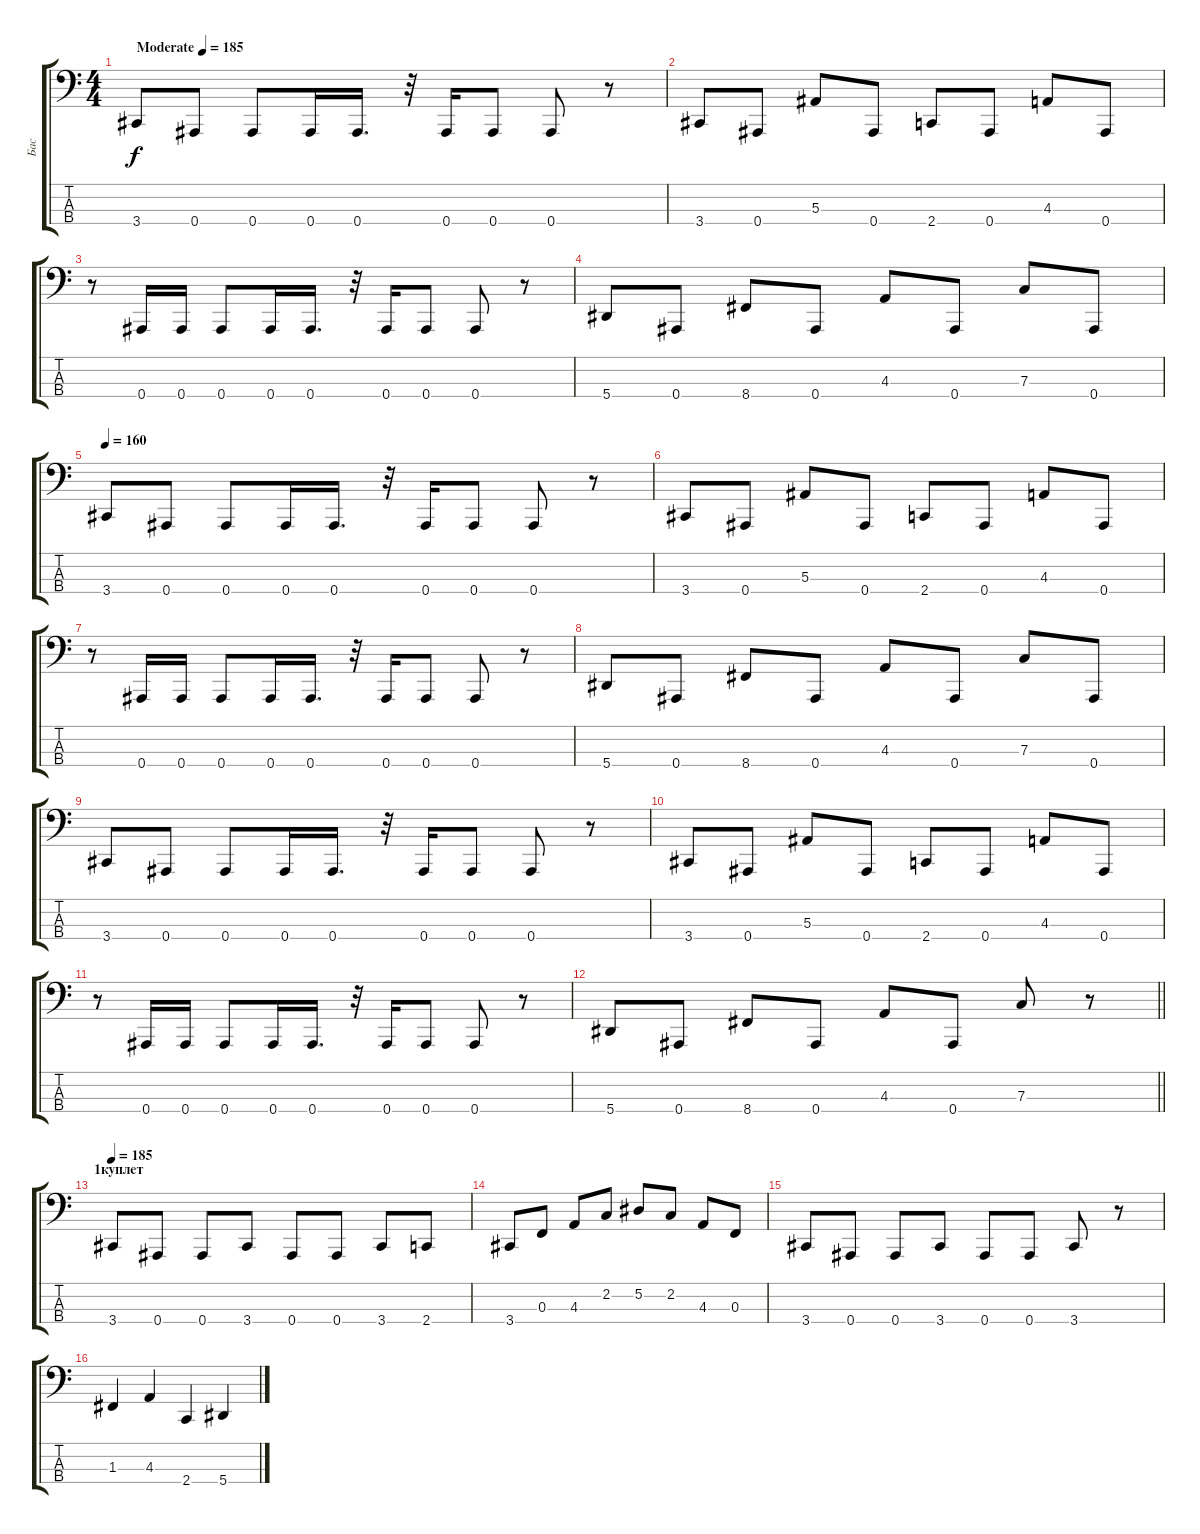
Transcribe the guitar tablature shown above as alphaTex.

\track ("Бас" "Бас") {instrument electricbassfinger}
\staff {score tabs}
\tuning (Eb2 Bb1 F1 Bb0) {hide}
\ts (4 4)
\tempo (185 "Moderate")
\tempo 160
\tempo (185 "Moderate")
\clef f4
\ks c
3.4.8{dy f instrument electricbassfinger} 0.4.8 0.4.8 0.4.16 0.4.16{d} r.32 0.4.16 0.4.8 0.4.8 r.8 |
3.4.8 0.4.8 5.3.8 0.4.8 2.4.8 0.4.8 4.3.8 0.4.8 |
r.8 0.4.16 0.4.16 0.4.8 0.4.16 0.4.16{d} r.32 0.4.16 0.4.8 0.4.8 r.8 |
5.4.8 0.4.8 8.4.8 0.4.8 4.3.8 0.4.8 7.3.8 0.4.8 |
\tempo 160
3.4.8 0.4.8 0.4.8 0.4.16 0.4.16{d} r.32 0.4.16 0.4.8 0.4.8 r.8 |
3.4.8 0.4.8 5.3.8 0.4.8 2.4.8 0.4.8 4.3.8 0.4.8 |
r.8 0.4.16 0.4.16 0.4.8 0.4.16 0.4.16{d} r.32 0.4.16 0.4.8 0.4.8 r.8 |
5.4.8 0.4.8 8.4.8 0.4.8 4.3.8 0.4.8 7.3.8 0.4.8 |
3.4.8 0.4.8 0.4.8 0.4.16 0.4.16{d} r.32 0.4.16 0.4.8 0.4.8 r.8 |
3.4.8 0.4.8 5.3.8 0.4.8 2.4.8 0.4.8 4.3.8 0.4.8 |
r.8 0.4.16 0.4.16 0.4.8 0.4.16 0.4.16{d} r.32 0.4.16 0.4.8 0.4.8 r.8 |
\barLineRight lightlight
5.4.8 0.4.8 8.4.8 0.4.8 4.3.8 0.4.8 7.3.8 r.8 |
\section ("" "1куплет")
\tempo 185
3.4.8 0.4.8 0.4.8 3.4.8 0.4.8 0.4.8 3.4.8 2.4.8 |
3.4.8 0.3.8 4.3.8 2.2.8 5.2.8 2.2.8 4.3.8 0.3.8 |
3.4.8 0.4.8 0.4.8 3.4.8 0.4.8 0.4.8 3.4.8 r.8 |
1.3.4 4.3.4 2.4.4 5.4.4
